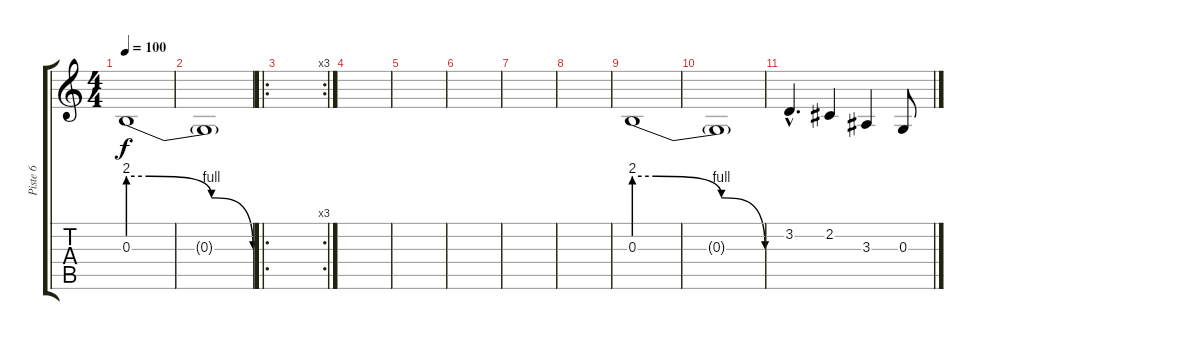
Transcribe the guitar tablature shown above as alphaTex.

\track ("Piste 6" "Piste 6") {instrument stringensemble1}
\staff {score tabs}
\tuning (E4 B3 G3 D3 A2 E2) {hide}
\ts (4 4)
\tempo 100
\clef g2
\ks c
0.3{be (custom 0 8 10 8 40 4 60 0)}.1{dy f} |
0.3{t}.1 |
\ro
\rc 3
|
|
|
|
|
|
0.3{be (custom 0 8 10 8 40 4 60 0)}.1 |
0.3{t}.1 |
3.2{hac}.4{d instrument choiraahs} 2.2.4 3.3.4 0.3.8
